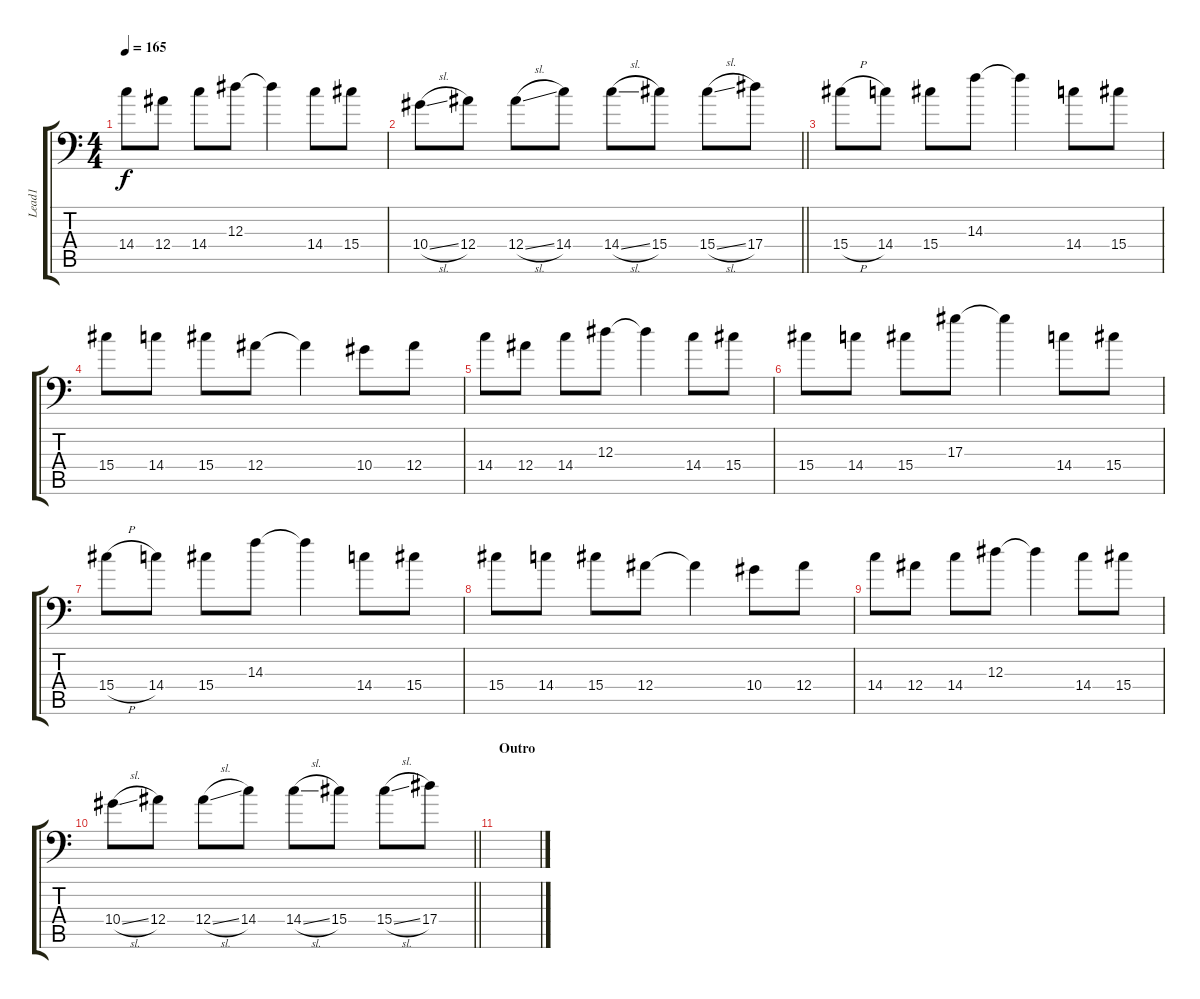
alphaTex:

\track ("Lead1" "Lead1") {instrument overdrivenguitar}
\staff {score tabs}
\tuning (C4 G3 Eb3 Bb2 F2 Bb1) {hide}
\ts (4 4)
\tempo 165
\clef f4
\ks c
14.4.8{dy f} 12.4.8 14.4.8 12.3.8 12.3{t}.4 14.4.8 15.4.8 |
\barLineRight lightlight
10.4{sl}.8 12.4.8 12.4{sl}.8 14.4.8 14.4{sl}.8 15.4.8 15.4{sl}.8 17.4.8 |
15.4{h}.8 14.4.8 15.4.8 14.3.8 14.3{t}.4 14.4.8 15.4.8 |
15.4.8 14.4.8 15.4.8 12.4.8 12.4{t}.4 10.4.8 12.4.8 |
14.4.8 12.4.8 14.4.8 12.3.8 12.3{t}.4 14.4.8 15.4.8 |
15.4.8 14.4.8 15.4.8 17.3.8 17.3{t}.4 14.4.8 15.4.8 |
15.4{h}.8 14.4.8 15.4.8 14.3.8 14.3{t}.4 14.4.8 15.4.8 |
15.4.8 14.4.8 15.4.8 12.4.8 12.4{t}.4 10.4.8 12.4.8 |
14.4.8 12.4.8 14.4.8 12.3.8 12.3{t}.4 14.4.8 15.4.8 |
\barLineRight lightlight
10.4{sl}.8 12.4.8 12.4{sl}.8 14.4.8 14.4{sl}.8 15.4.8 15.4{sl}.8 17.4.8 |
\section ("" "Outro")
